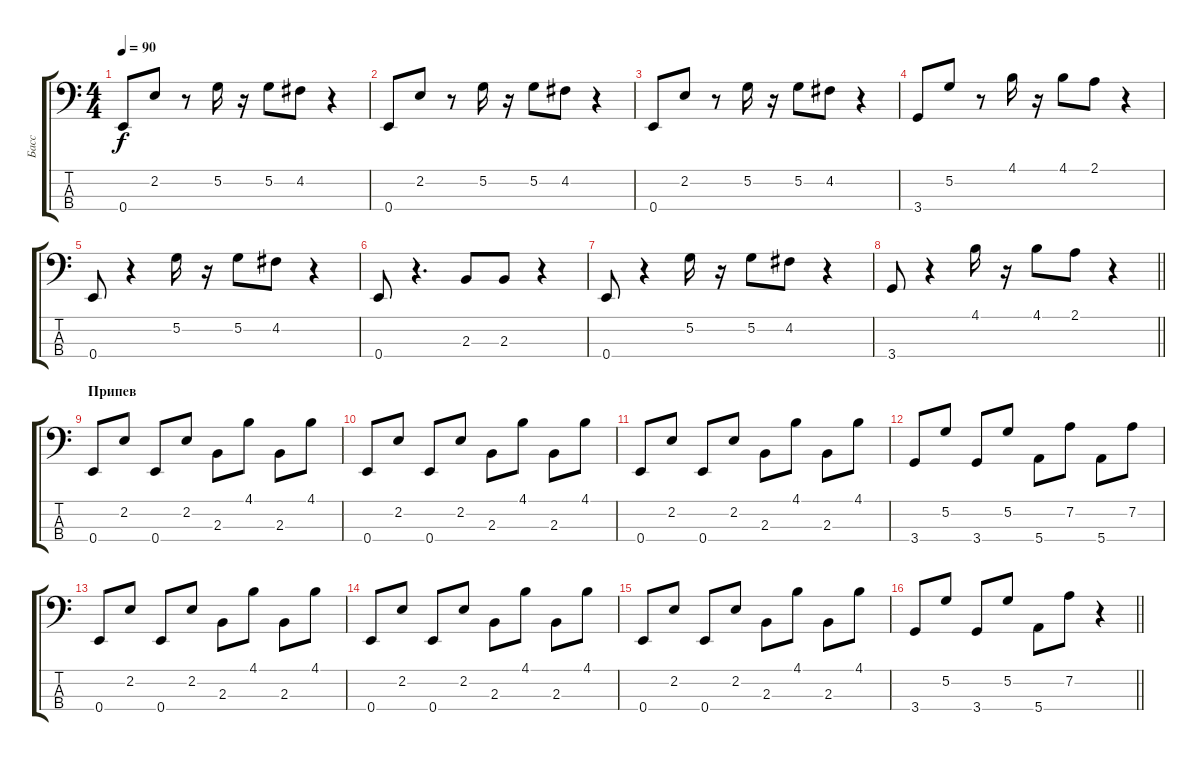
\track ("Басс" "Басс") {instrument electricbassfinger}
\staff {score tabs}
\tuning (G2 D2 A1 E1) {hide}
\ts (4 4)
\tempo 90
\clef f4
\ks c
0.4.8{dy f} 2.2.8 r.8 5.2.16 r.16 5.2.8 4.2.8 r.4 |
0.4.8 2.2.8 r.8 5.2.16 r.16 5.2.8 4.2.8 r.4 |
0.4.8 2.2.8 r.8 5.2.16 r.16 5.2.8 4.2.8 r.4 |
3.4.8 5.2.8 r.8 4.1.16 r.16 4.1.8 2.1.8 r.4 |
0.4.8 r.4 5.2.16 r.16 5.2.8 4.2.8 r.4 |
0.4.8 r.4{d} 2.3.8 2.3.8 r.4 |
0.4.8 r.4 5.2.16 r.16 5.2.8 4.2.8 r.4 |
\barLineRight lightlight
3.4.8 r.4 4.1.16 r.16 4.1.8 2.1.8 r.4 |
\section ("" "Припев")
0.4.8 2.2.8 0.4.8 2.2.8 2.3.8 4.1.8 2.3.8 4.1.8 |
0.4.8 2.2.8 0.4.8 2.2.8 2.3.8 4.1.8 2.3.8 4.1.8 |
0.4.8 2.2.8 0.4.8 2.2.8 2.3.8 4.1.8 2.3.8 4.1.8 |
3.4.8 5.2.8 3.4.8 5.2.8 5.4.8 7.2.8 5.4.8 7.2.8 |
0.4.8 2.2.8 0.4.8 2.2.8 2.3.8 4.1.8 2.3.8 4.1.8 |
0.4.8 2.2.8 0.4.8 2.2.8 2.3.8 4.1.8 2.3.8 4.1.8 |
0.4.8 2.2.8 0.4.8 2.2.8 2.3.8 4.1.8 2.3.8 4.1.8 |
\barLineRight lightlight
3.4.8 5.2.8 3.4.8 5.2.8 5.4.8 7.2.8 r.4
